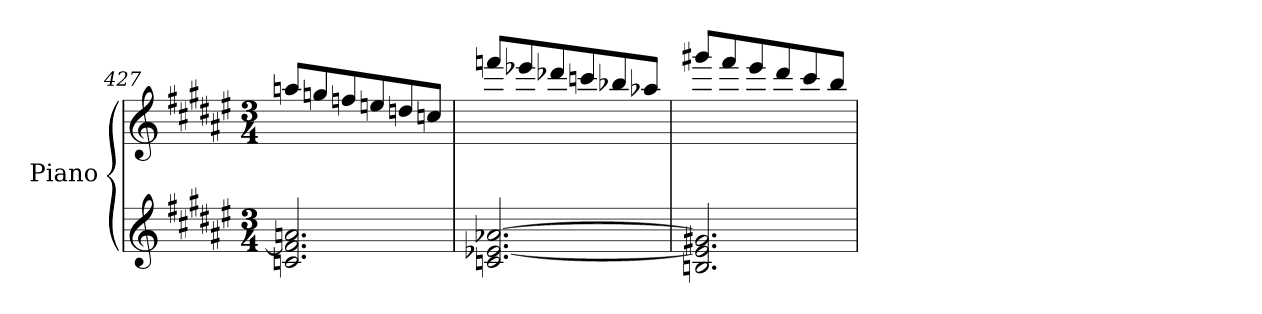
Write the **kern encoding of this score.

**kern	**kern
*part1	*part1
*staff2	*staff1
*I"Piano	*
*I'Pno	*
*clefG2	*clefG2
*k[f#c#g#d#a#e#]	*k[f#c#g#d#a#e#]
*M3/4	*M3/4
=427	=427
2.cn/ 2.f/] 2.an/	8aan/L
.	8ggn/
.	8ffn/
.	8een/
.	8ddn/
.	8ccn/J
=428	=428
2.cn/ [2.e-X/ [2.a-X/	8fffn/L
.	8eee-X/
.	8ddd-X/
.	8cccn/
.	8bb-X/
.	8aa-X/J
=429	=429
2.Bn/ 2.e-/] 2.g#X/]	8ggg#X/L
.	8fff#/
.	8eee#/
.	8ddd#/
.	8ccc#/
.	8bb/J
=	=
*-	*-
